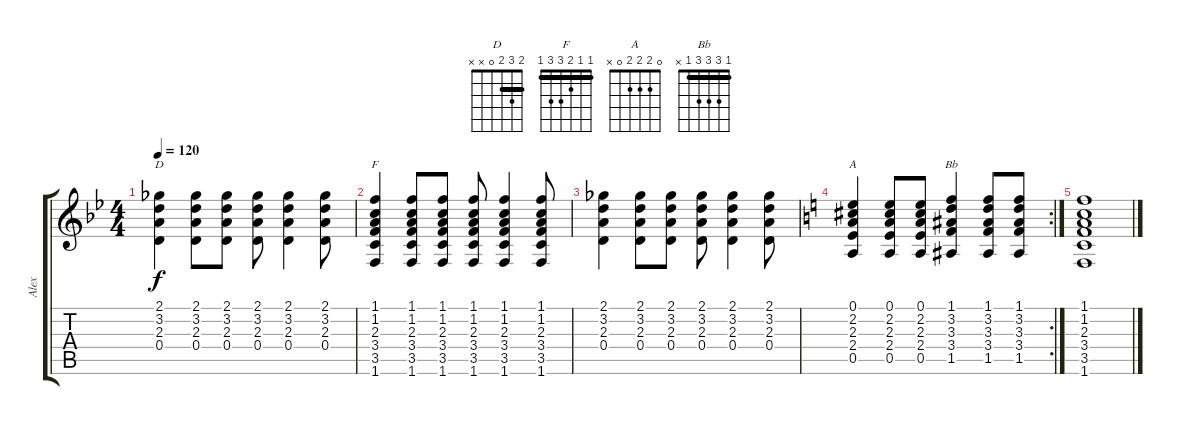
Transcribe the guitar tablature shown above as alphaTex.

\track ("Alex" "Alex") {instrument acousticguitarnylon}
\staff {score tabs}
\tuning (E4 B3 G3 D3 A2 E2) {hide}
\chord ("D" 2 3 2 0 x x) {barre 2}
\chord ("F" 1 1 2 3 3 1) {barre 1}
\chord ("A" 0 2 2 2 0 x)
\chord ("Bb" 1 3 3 3 1 x) {barre 1}
\ts (4 4)
\tempo 120
\clef g2
\ks bb
(2.1 3.2 2.3 0.4).4{ch "D" dy f} (2.1 3.2 2.3 0.4).8 (2.1 3.2 2.3 0.4).8 (2.1 3.2 2.3 0.4).8 (2.1 3.2 2.3 0.4).4 (2.1 3.2 2.3 0.4).8 |
(1.1 1.2 2.3 3.4 3.5 1.6).4{ch "F"} (1.1 1.2 2.3 3.4 3.5 1.6).8 (1.1 1.2 2.3 3.4 3.5 1.6).8 (1.1 1.2 2.3 3.4 3.5 1.6).8 (1.1 1.2 2.3 3.4 3.5 1.6).4 (1.1 1.2 2.3 3.4 3.5 1.6).8 |
(2.1 3.2 2.3 0.4).4 (2.1 3.2 2.3 0.4).8 (2.1 3.2 2.3 0.4).8 (2.1 3.2 2.3 0.4).8 (2.1 3.2 2.3 0.4).4 (2.1 3.2 2.3 0.4).8 |
\rc 2
\ks c
(0.1 2.2 2.3 2.4 0.5).4{ch "A"} (0.1 2.2 2.3 2.4 0.5).8 (0.1 2.2 2.3 2.4 0.5).8 (1.1 3.2 3.3 3.4 1.5).4{ch "Bb"} (1.1 3.2 3.3 3.4 1.5).8 (1.1 3.2 3.3 3.4 1.5).8 |
(1.1 1.2 2.3 3.4 3.5 1.6).1
